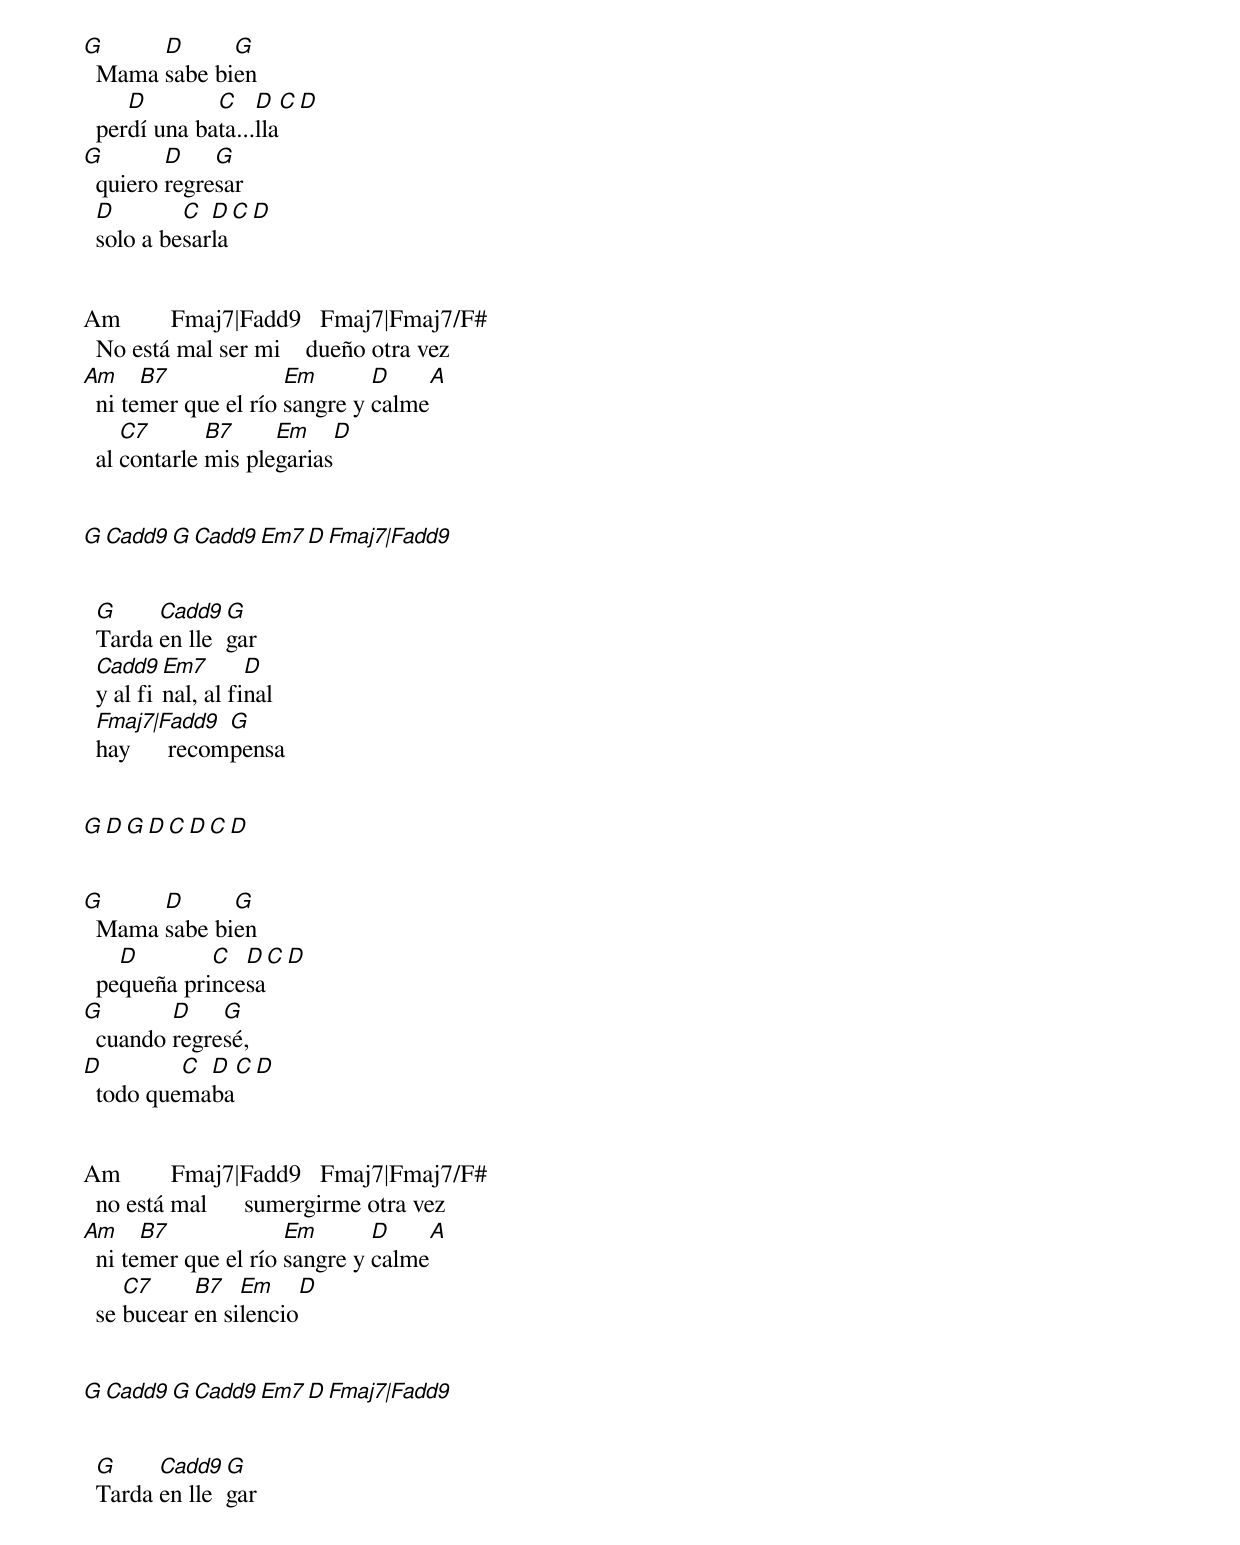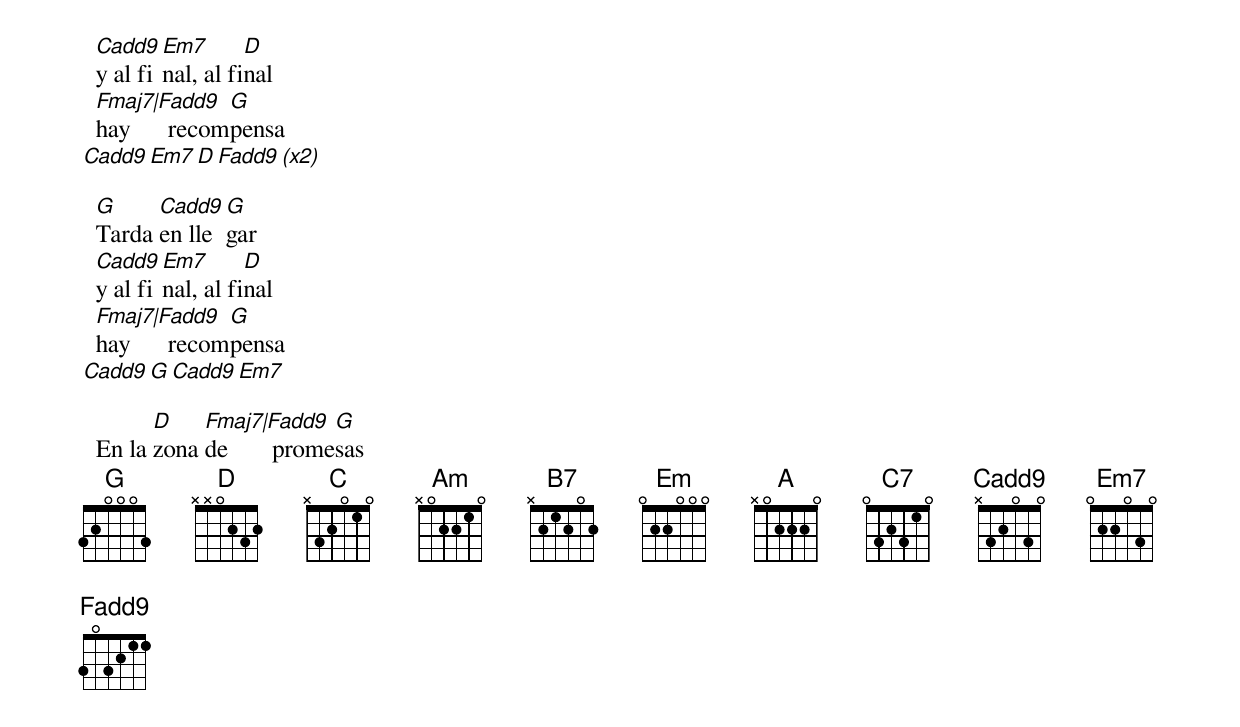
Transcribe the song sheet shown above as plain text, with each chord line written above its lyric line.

G      D      G
  Mama sabe bien
     D        C    D     C  D
  perdí una bata...lla
G        D    G
  quiero regresar
  D        C  D     C  D
  solo a besarla


Am        Fmaj7|Fadd9   Fmaj7|Fmaj7/F#
  No está mal ser mi    dueño otra vez
Am     B7             Em       D       A
  ni temer que el río sangre y calme
     C7       B7     Em     D
  al contarle mis plegarias


  G   Cadd9   G   Cadd9   Em7   D   Fmaj7|Fadd9


  G     Cadd9 G
  Tarda en llegar
  Cadd9  Em7       D
  y al final, al final
  Fmaj7|Fadd9   G
  hay      recompensa


  G D   G D   C D   C D


G      D      G
  Mama sabe bien
    D        C  D     C  D
  pequeña princesa
G        D    G
  cuando regresé,
D         C D     C  D
  todo quemaba


Am        Fmaj7|Fadd9   Fmaj7|Fmaj7/F#
  no está mal      sumergirme otra vez
Am     B7             Em       D       A
  ni temer que el río sangre y calme
     C7     B7   Em     D
  se bucear en silencio


  G   Cadd9   G   Cadd9   Em7   D   Fmaj7|Fadd9


  G     Cadd9 G
  Tarda en llegar
  Cadd9  Em7       D
  y al final, al final
  Fmaj7|Fadd9   G
  hay      recompensa
  Cadd9   Em7   D   Fadd9   (x2)

  G     Cadd9 G
  Tarda en llegar
  Cadd9  Em7       D
  y al final, al final
  Fmaj7|Fadd9   G
  hay      recompensa
  Cadd9   G   Cadd9   Em7

        D    Fmaj7|Fadd9   G
  En la zona de       promesas
